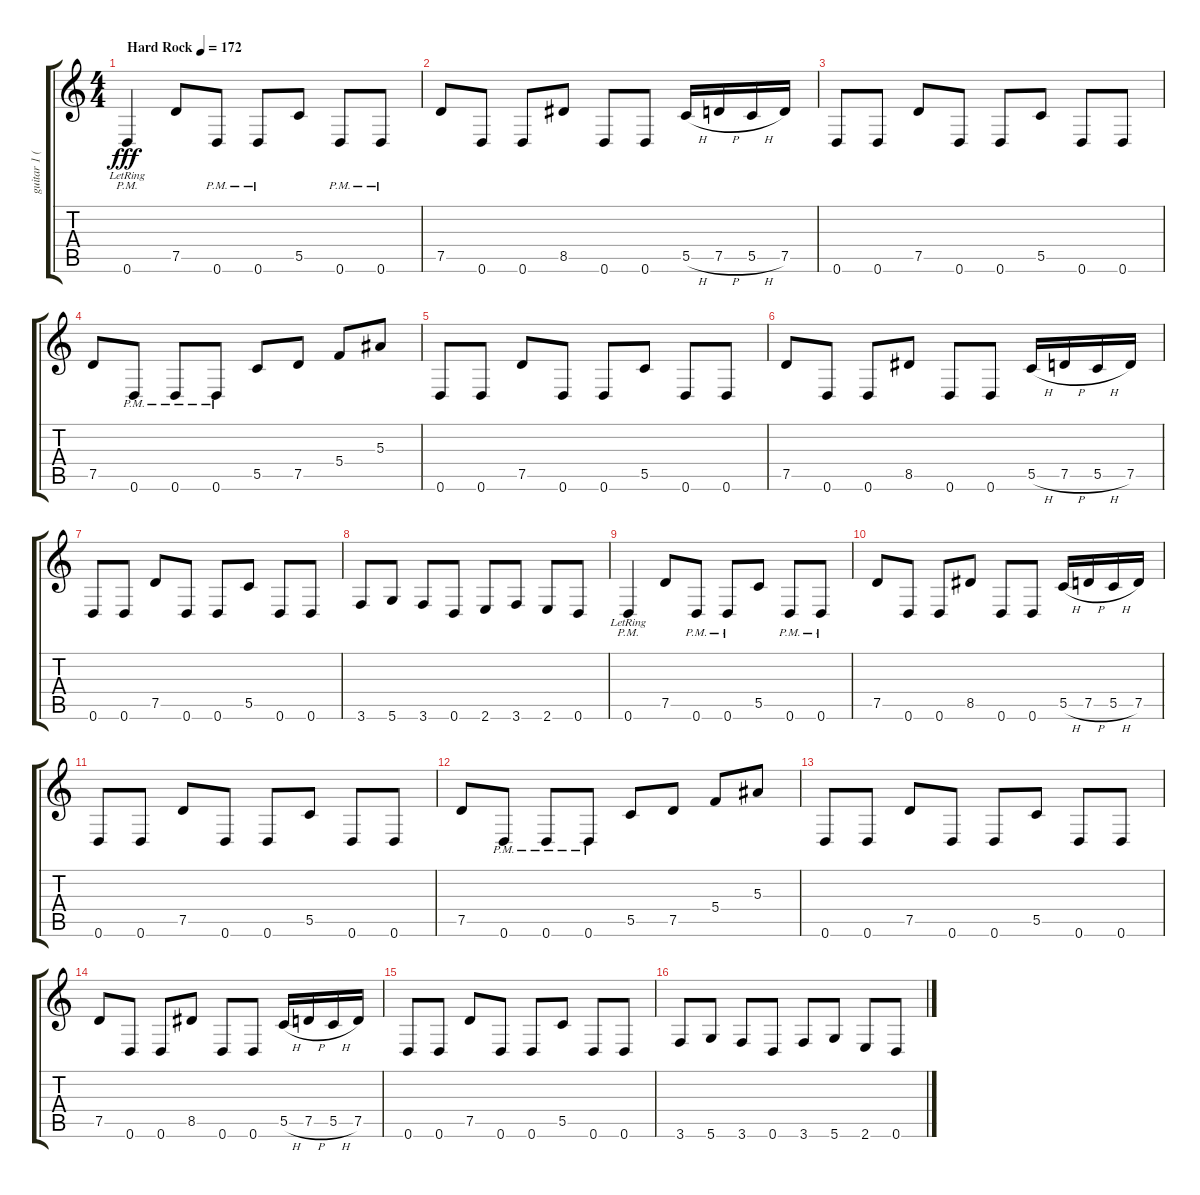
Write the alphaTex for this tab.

\track ("guitar 1 (rhythm)" "guitar 1 (") {instrument distortionguitar}
\staff {score tabs}
\tuning (D4 A3 F3 C3 G2 D2) {hide}
\ts (4 4)
\tempo (172 "Hard Rock")
\clef g2
\ks c
0.6{pm lr}.4{dy fff instrument distortionguitar} 7.5.8 0.6{pm}.8 0.6{pm}.8 5.5.8 0.6{pm}.8 0.6{pm}.8 |
7.5.8 0.6.8 0.6.8 8.5.8 0.6.8 0.6.8 5.5{h}.16 7.5{h}.16 5.5{h}.16 7.5.16 |
0.6.8 0.6.8 7.5.8 0.6.8 0.6.8 5.5.8 0.6.8 0.6.8 |
7.5.8 0.6{pm}.8 0.6{pm}.8 0.6{pm}.8 5.5.8 7.5.8 5.4.8 5.3.8 |
0.6.8 0.6.8 7.5.8 0.6.8 0.6.8 5.5.8 0.6.8 0.6.8 |
7.5.8 0.6.8 0.6.8 8.5.8 0.6.8 0.6.8 5.5{h}.16 7.5{h}.16 5.5{h}.16 7.5.16 |
0.6.8 0.6.8 7.5.8 0.6.8 0.6.8 5.5.8 0.6.8 0.6.8 |
3.6.8 5.6.8 3.6.8 0.6.8 2.6.8 3.6.8 2.6.8 0.6.8 |
0.6{pm lr}.4 7.5.8 0.6{pm}.8 0.6{pm}.8 5.5.8 0.6{pm}.8 0.6{pm}.8 |
7.5.8 0.6.8 0.6.8 8.5.8 0.6.8 0.6.8 5.5{h}.16 7.5{h}.16 5.5{h}.16 7.5.16 |
0.6.8 0.6.8 7.5.8 0.6.8 0.6.8 5.5.8 0.6.8 0.6.8 |
7.5.8 0.6{pm}.8 0.6{pm}.8 0.6{pm}.8 5.5.8 7.5.8 5.4.8 5.3.8 |
0.6.8 0.6.8 7.5.8 0.6.8 0.6.8 5.5.8 0.6.8 0.6.8 |
7.5.8 0.6.8 0.6.8 8.5.8 0.6.8 0.6.8 5.5{h}.16 7.5{h}.16 5.5{h}.16 7.5.16 |
0.6.8 0.6.8 7.5.8 0.6.8 0.6.8 5.5.8 0.6.8 0.6.8 |
3.6.8 5.6.8 3.6.8 0.6.8 3.6.8 5.6.8 2.6.8 0.6.8
